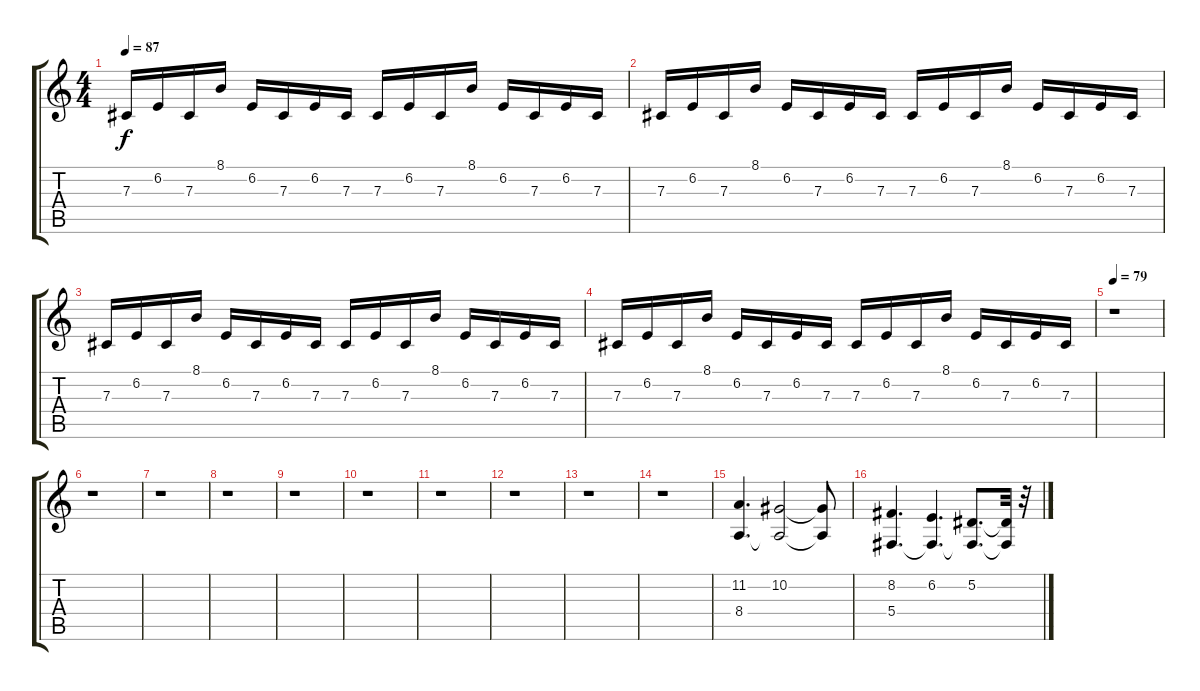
\track "" {instrument acousticgrandpiano}
\staff {score tabs}
\tuning (Eb4 Bb3 Gb3 Db3 Ab2 Db2) {hide}
\ts (4 4)
\tempo 87
\clef g2
\ks c
7.3.16{dy f} 6.2.16 7.3.16 8.1.16 6.2.16 7.3.16 6.2.16 7.3.16 7.3.16 6.2.16 7.3.16 8.1.16 6.2.16 7.3.16 6.2.16 7.3.16 |
7.3.16 6.2.16 7.3.16 8.1.16 6.2.16 7.3.16 6.2.16 7.3.16 7.3.16 6.2.16 7.3.16 8.1.16 6.2.16 7.3.16 6.2.16 7.3.16 |
7.3.16 6.2.16 7.3.16 8.1.16 6.2.16 7.3.16 6.2.16 7.3.16 7.3.16 6.2.16 7.3.16 8.1.16 6.2.16 7.3.16 6.2.16 7.3.16 |
7.3.16 6.2.16 7.3.16 8.1.16 6.2.16 7.3.16 6.2.16 7.3.16 7.3.16 6.2.16 7.3.16 8.1.16 6.2.16 7.3.16 6.2.16 7.3.16 |
\tempo 79
r.1 |
r.1 |
r.1 |
r.1 |
r.1 |
r.1 |
r.1 |
r.1 |
r.1 |
r.1 |
(11.2 8.4).4{d} (10.2 8.4{t}).2 (10.2{t} 8.4{t}).8 |
(8.2 5.4).4{d} (6.2 5.4{t}).4{d} (5.2 5.4{t}).8{d} (5.2{t} 5.4{t}).32 r.32
